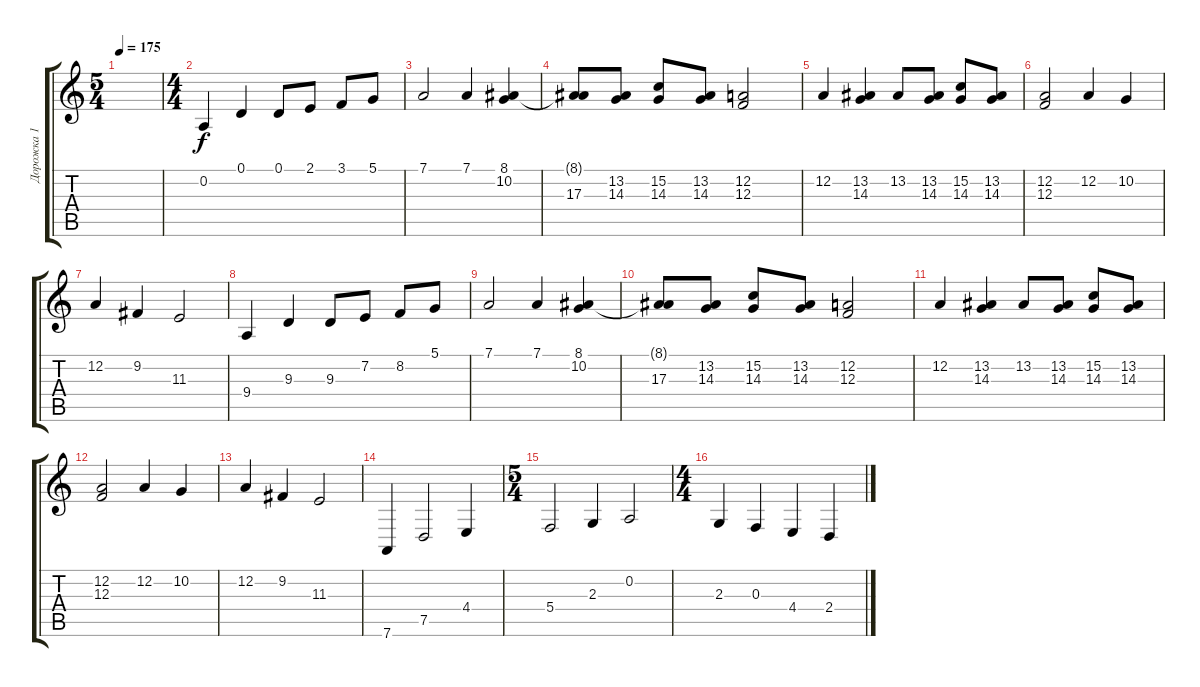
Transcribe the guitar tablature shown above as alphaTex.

\track ("Дорожка 1" "Дорожка 1") {instrument stringensemble1}
\staff {score tabs}
\tuning (D4 A3 F3 C3 G2 D2) {hide}
\ts (5 4)
\tempo 175
\clef g2
\ks c
|
\ts (4 4)
0.2.4 0.1.4 0.1.8 2.1.8 3.1.8 5.1.8 |
7.1.2 7.1.4 (8.1 10.2).4 |
(8.1{t} 17.3).8 (13.2 14.3).8 (15.2 14.3).8 (13.2 14.3).8 (12.2 12.3).2 |
12.2.4 (13.2 14.3).4 13.2.8 (13.2 14.3).8 (15.2 14.3).8 (13.2 14.3).8 |
(12.2 12.3).2 12.2.4 10.2.4 |
12.2.4 9.2.4 11.3.2 |
9.4.4 9.3.4 9.3.8 7.2.8 8.2.8 5.1.8 |
7.1.2 7.1.4 (8.1 10.2).4 |
(8.1{t} 17.3).8 (13.2 14.3).8 (15.2 14.3).8 (13.2 14.3).8 (12.2 12.3).2 |
12.2.4 (13.2 14.3).4 13.2.8 (13.2 14.3).8 (15.2 14.3).8 (13.2 14.3).8 |
(12.2 12.3).2 12.2.4 10.2.4 |
12.2.4 9.2.4 11.3.2 |
7.6.4 7.5.2 4.4.4 |
\ts (5 4)
5.4.2 2.3.4 0.2.2 |
\ts (4 4)
2.3.4 0.3.4 4.4.4 2.4.4
